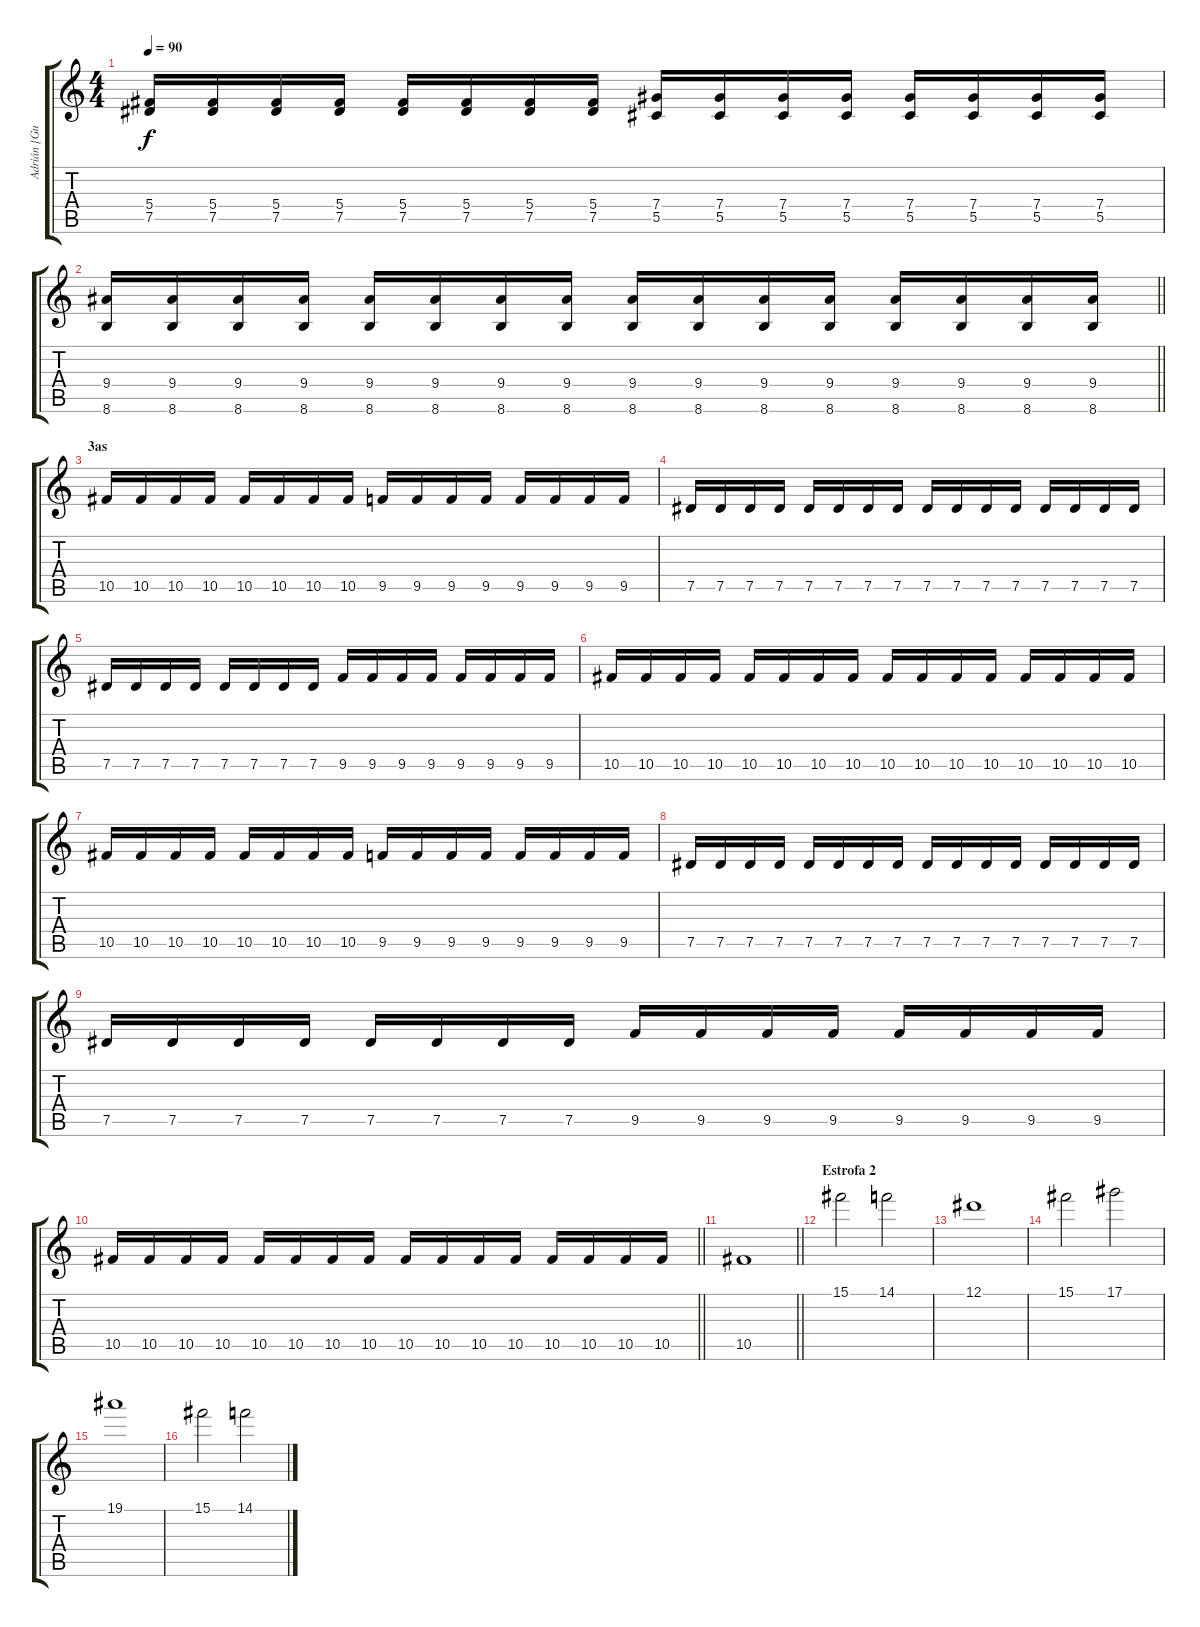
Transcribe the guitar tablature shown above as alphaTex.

\track ("Adrián [Guitar 2]" "Adrián [Gu") {instrument distortionguitar}
\staff {score tabs}
\tuning (Eb4 Bb3 Gb3 Db3 Ab2 Eb2) {hide}
\ts (4 4)
\tempo 90
\clef g2
\ks c
(5.4 7.5).16{dy f} (5.4 7.5).16 (5.4 7.5).16 (5.4 7.5).16 (5.4 7.5).16 (5.4 7.5).16 (5.4 7.5).16 (5.4 7.5).16 (7.4 5.5).16 (7.4 5.5).16 (7.4 5.5).16 (7.4 5.5).16 (7.4 5.5).16 (7.4 5.5).16 (7.4 5.5).16 (7.4 5.5).16 |
\barLineRight lightlight
(9.4 8.6).16 (9.4 8.6).16 (9.4 8.6).16 (9.4 8.6).16 (9.4 8.6).16 (9.4 8.6).16 (9.4 8.6).16 (9.4 8.6).16 (9.4 8.6).16 (9.4 8.6).16 (9.4 8.6).16 (9.4 8.6).16 (9.4 8.6).16 (9.4 8.6).16 (9.4 8.6).16 (9.4 8.6).16 |
\section ("" "3as")
10.5.16 10.5.16 10.5.16 10.5.16 10.5.16 10.5.16 10.5.16 10.5.16 9.5.16 9.5.16 9.5.16 9.5.16 9.5.16 9.5.16 9.5.16 9.5.16 |
7.5.16 7.5.16 7.5.16 7.5.16 7.5.16 7.5.16 7.5.16 7.5.16 7.5.16 7.5.16 7.5.16 7.5.16 7.5.16 7.5.16 7.5.16 7.5.16 |
7.5.16 7.5.16 7.5.16 7.5.16 7.5.16 7.5.16 7.5.16 7.5.16 9.5.16 9.5.16 9.5.16 9.5.16 9.5.16 9.5.16 9.5.16 9.5.16 |
10.5.16 10.5.16 10.5.16 10.5.16 10.5.16 10.5.16 10.5.16 10.5.16 10.5.16 10.5.16 10.5.16 10.5.16 10.5.16 10.5.16 10.5.16 10.5.16 |
10.5.16 10.5.16 10.5.16 10.5.16 10.5.16 10.5.16 10.5.16 10.5.16 9.5.16 9.5.16 9.5.16 9.5.16 9.5.16 9.5.16 9.5.16 9.5.16 |
7.5.16 7.5.16 7.5.16 7.5.16 7.5.16 7.5.16 7.5.16 7.5.16 7.5.16 7.5.16 7.5.16 7.5.16 7.5.16 7.5.16 7.5.16 7.5.16 |
7.5.16 7.5.16 7.5.16 7.5.16 7.5.16 7.5.16 7.5.16 7.5.16 9.5.16 9.5.16 9.5.16 9.5.16 9.5.16 9.5.16 9.5.16 9.5.16 |
\barLineRight lightlight
10.5.16 10.5.16 10.5.16 10.5.16 10.5.16 10.5.16 10.5.16 10.5.16 10.5.16 10.5.16 10.5.16 10.5.16 10.5.16 10.5.16 10.5.16 10.5.16 |
\barLineRight lightlight
10.5.1 |
\section ("" "Estrofa 2")
15.1.2 14.1.2 |
12.1.1 |
15.1.2 17.1.2 |
19.1.1 |
15.1.2 14.1.2
